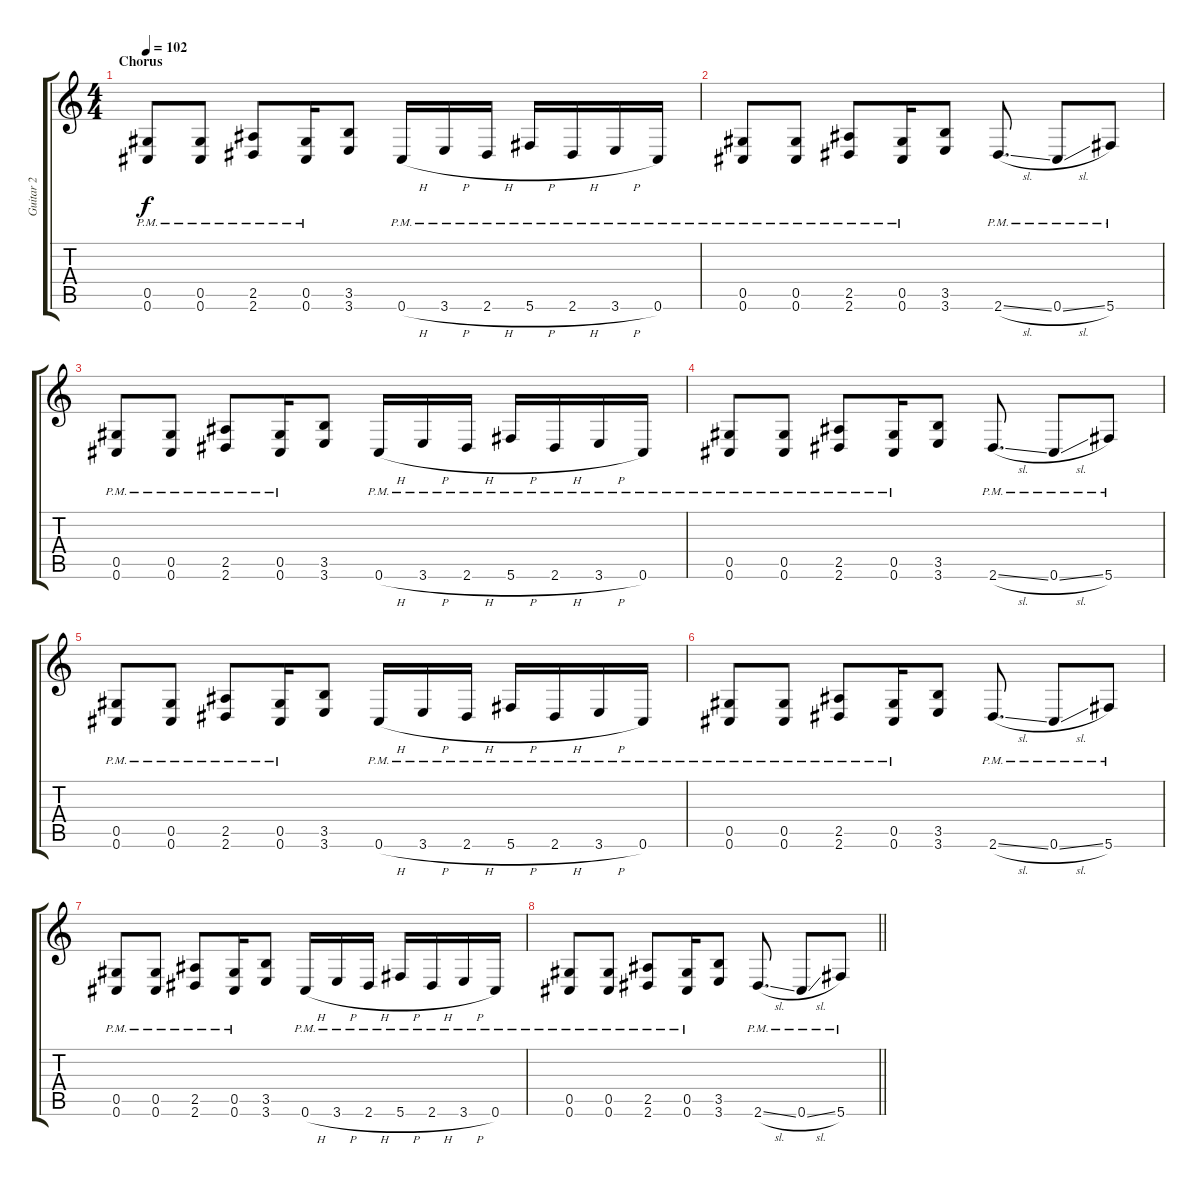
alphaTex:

\track ("Guitar 2" "Guitar 2") {instrument overdrivenguitar}
\staff {score tabs}
\tuning (Eb4 Bb3 Gb3 Db3 Ab2 Db2) {hide}
\ts (4 4)
\section ("" "Chorus")
\tempo 102
\clef g2
\ks c
(0.5{pm} 0.6{pm}).8{dy f} (0.5{pm} 0.6{pm}).8 (2.5{pm} 2.6{pm}).8 (0.5{pm} 0.6{pm}).16 (3.5 3.6).8 0.6{h pm}.16 3.6{h pm}.16 2.6{h pm}.16 5.6{h pm}.16 2.6{h pm}.16 3.6{h pm}.16 0.6{pm}.16 |
(0.5{pm} 0.6{pm}).8 (0.5{pm} 0.6{pm}).8 (2.5{pm} 2.6{pm}).8 (0.5{pm} 0.6{pm}).16 (3.5 3.6).8 2.6{sl pm}.8{d} 0.6{sl pm}.8 5.6{pm}.8 |
(0.5{pm} 0.6{pm}).8 (0.5{pm} 0.6{pm}).8 (2.5{pm} 2.6{pm}).8 (0.5{pm} 0.6{pm}).16 (3.5 3.6).8 0.6{h pm}.16 3.6{h pm}.16 2.6{h pm}.16 5.6{h pm}.16 2.6{h pm}.16 3.6{h pm}.16 0.6{pm}.16 |
(0.5{pm} 0.6{pm}).8 (0.5{pm} 0.6{pm}).8 (2.5{pm} 2.6{pm}).8 (0.5{pm} 0.6{pm}).16 (3.5 3.6).8 2.6{sl pm}.8{d} 0.6{sl pm}.8 5.6{pm}.8 |
(0.5{pm} 0.6{pm}).8 (0.5{pm} 0.6{pm}).8 (2.5{pm} 2.6{pm}).8 (0.5{pm} 0.6{pm}).16 (3.5 3.6).8 0.6{h pm}.16 3.6{h pm}.16 2.6{h pm}.16 5.6{h pm}.16 2.6{h pm}.16 3.6{h pm}.16 0.6{pm}.16 |
(0.5{pm} 0.6{pm}).8 (0.5{pm} 0.6{pm}).8 (2.5{pm} 2.6{pm}).8 (0.5{pm} 0.6{pm}).16 (3.5 3.6).8 2.6{sl pm}.8{d} 0.6{sl pm}.8 5.6{pm}.8 |
(0.5{pm} 0.6{pm}).8 (0.5{pm} 0.6{pm}).8 (2.5{pm} 2.6{pm}).8 (0.5{pm} 0.6{pm}).16 (3.5 3.6).8 0.6{h pm}.16 3.6{h pm}.16 2.6{h pm}.16 5.6{h pm}.16 2.6{h pm}.16 3.6{h pm}.16 0.6{pm}.16 |
\barLineRight lightlight
(0.5{pm} 0.6{pm}).8 (0.5{pm} 0.6{pm}).8 (2.5{pm} 2.6{pm}).8 (0.5{pm} 0.6{pm}).16 (3.5 3.6).8 2.6{sl pm}.8{d} 0.6{sl pm}.8 5.6{pm}.8
